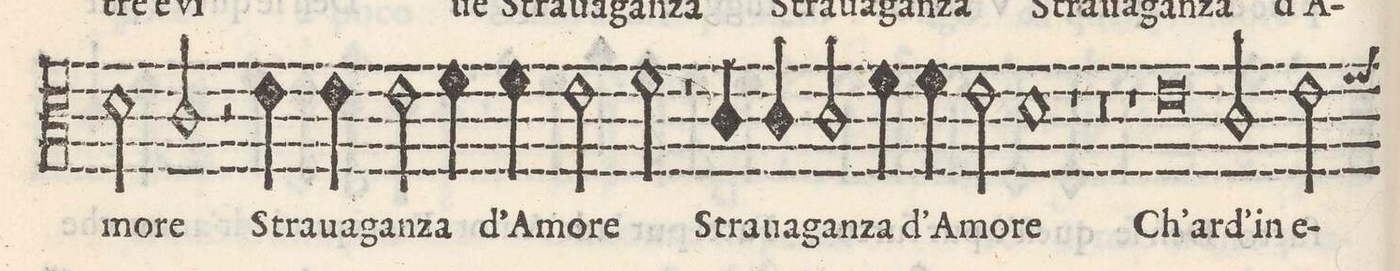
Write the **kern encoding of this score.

**kern	**text
*I"ALTO	*
*clefC3	*
*k[]	*
*met(C)	*
*M2/1	*
2d\	-mo-
=30-	=30-
2cny/	-re
2r	.
4e\	Stra-
4e\	-ua-
2e\	-gan-
=31-	=31-
4f\	-za
4f\	d`A-
2e\	-mo-
2f\	-re
2r	.
=32-	=32-
4c/	Stra-
4c/	-ua-
2c/	-gan-
4f\	-za
4f\	d`A-
2e\	-mo-
=33-	=33-
1d	-re
1r	.
=34-	=34-
0r	.
=35-	=35-
1r	.
0e	Ch`ar-
=36-	=36-
2c/	-d`in
2e\	e-
*custos:f	*
=37-	=37-
*-	*-
